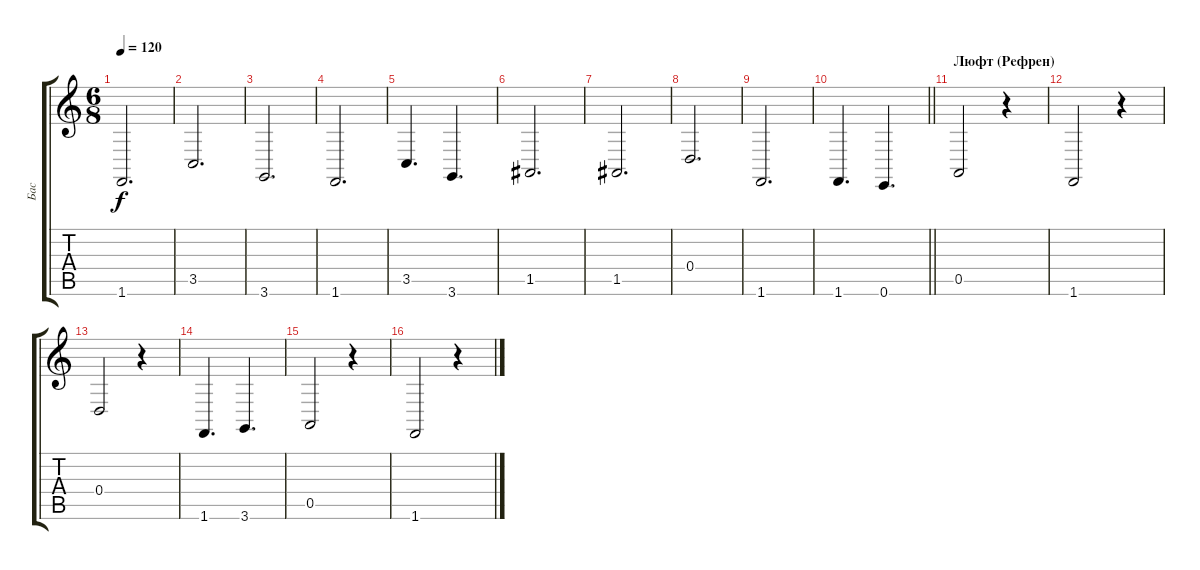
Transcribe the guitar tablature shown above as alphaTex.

\track ("Бас" "Бас") {instrument stringensemble2}
\staff {score tabs}
\tuning (E4 B3 G3 D3 A2 E2) {hide}
\ts (6 8)
\tempo 120
\clef g2
\ks c
1.6.2{d dy f} |
3.5.2{d} |
3.6.2{d} |
1.6.2{d} |
3.5.4{d} 3.6.4{d} |
1.5.2{d} |
1.5.2{d} |
0.4.2{d} |
1.6.2{d} |
\barLineRight lightlight
1.6.4{d} 0.6.4{d} |
\section ("" "Люфт (Рефрен)")
0.5.2 r.4 |
1.6.2 r.4 |
0.4.2 r.4 |
1.6.4{d} 3.6.4{d} |
0.5.2 r.4 |
1.6.2 r.4
